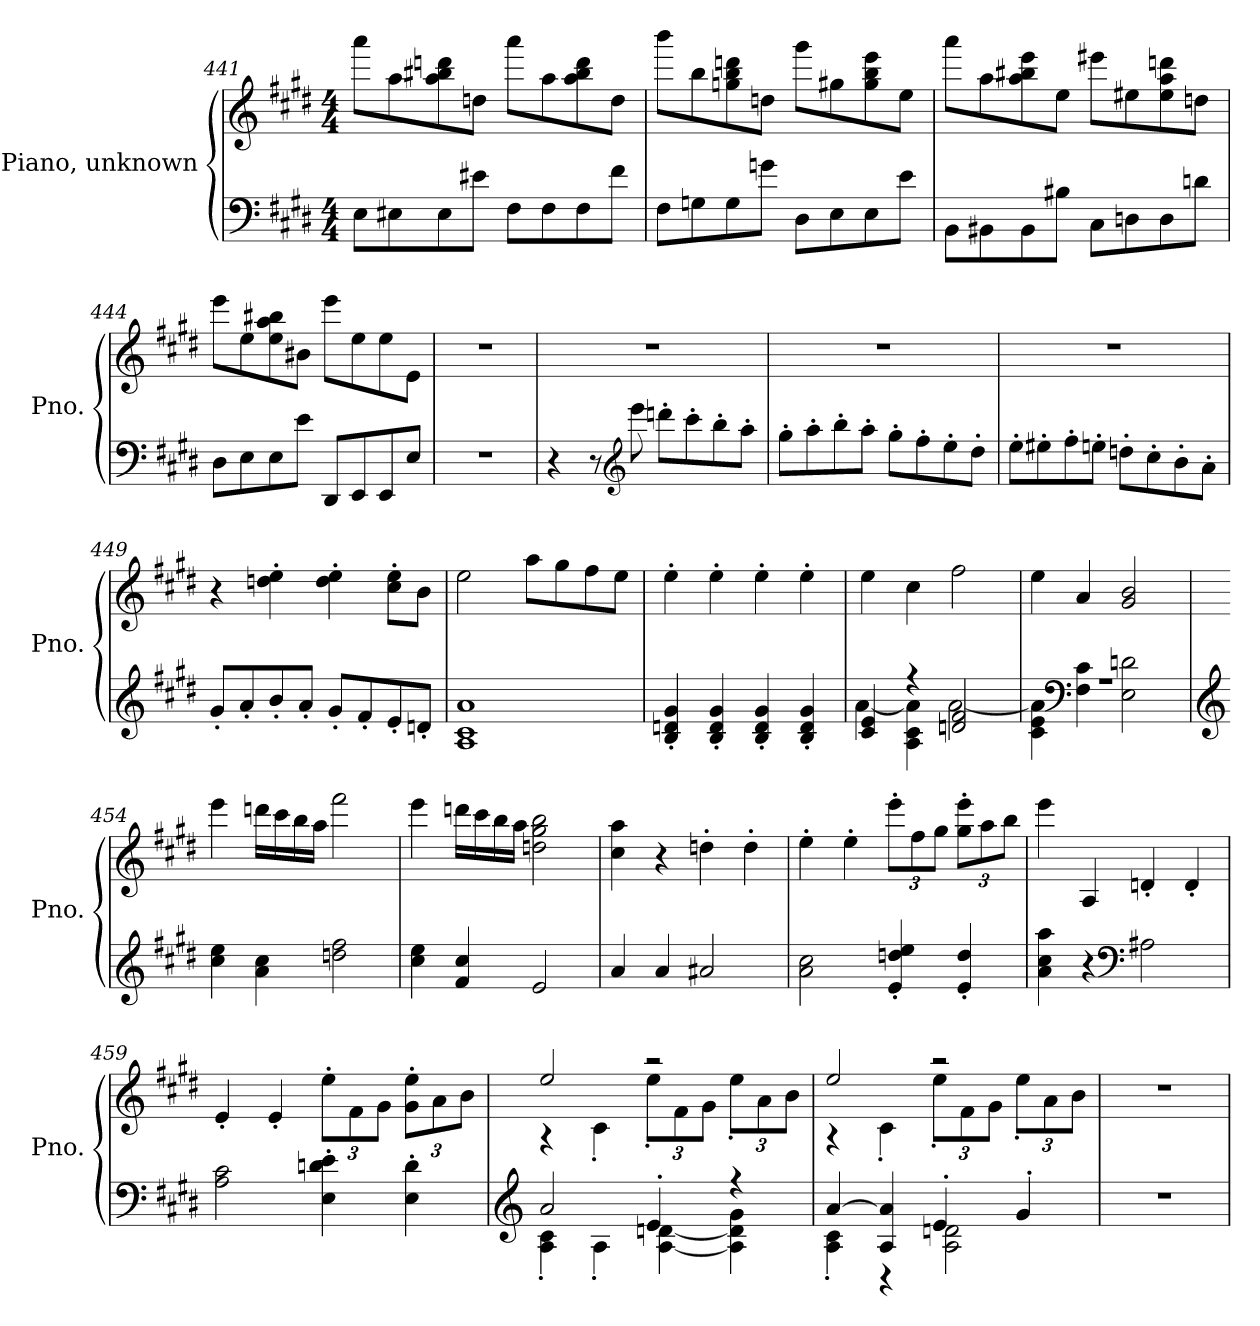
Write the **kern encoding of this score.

**kern	**kern
*part1	*part1
*staff2	*staff1
*I"Piano, unknown	*
*I'Pno.	*
*clefF4	*clefG2
*k[f#c#g#d#]	*k[f#c#g#d#]
*M4/4	*M4/4
=441	=441
8E\L	8aaa\L
8E#X\	8aa\
8E#\	8aa\ 8bb#X\ 8dddn\
8e#X\J	8ddn\J
8F#\L	8aaa\L
8F#\	8aa\
8F#\	8aa\ 8bb#\ 8ddd\
8f#\J	8dd\J
=442	=442
8F#\L	8bbb\L
8Gn\	8bb\
8G\	8ggn\ 8bb\ 8dddn\
8gn\J	8ddn\J
8D#\L	8ggg#\L
8E\	8gg#X\
8E\	8gg#\ 8bb\ 8eee\
8e\J	8ee\J
!!LO:LB:g=z
=443	=443
8BB\L	8aaa\L
8BB#X\	8aa\
8BB#\	8aa\ 8bb#X\ 8eee\
8B#X\J	8ee\J
8C#\L	8eee#X\L
8Dn\	8ee#X\
8D\	8ee#\ 8aa\ 8dddn\
8dn\J	8ddn\J
=444	=444
8D#\L	8eee\L
8E\	8ee\
8E\	8ee\ 8aa\ 8bb#X\
8e\J	8b#X\J
8DD#/L	8eee\L
8EE/	8ee\
8EE/	8ee\
8E/J	8e\J
=445	=445
1r	1r
=446	=446
4r	1r
8r	.
*clefG2	*
8eee\	.
8dddn'\L	.
8ccc#'\	.
8bb'\	.
8aa'\J	.
!!LO:LB:g=z
=447	=447
8gg#'\L	1r
8aa'\	.
8bb'\	.
8aa'\J	.
8gg#'\L	.
8ff#'\	.
8ee'\	.
8dd#'\J	.
=448	=448
8ee'\L	1r
8ee#X'\	.
8ff#'\	.
8een'\J	.
8ddn'\L	.
8cc#'\	.
8b'\	.
8a'\J	.
=449	=449
8g#'/L	4r
8a'/	.
8b'/	4ddn\' 4ee\'
8a'/J	.
8g#'/L	4dd\' 4ee\'
8f#'/	.
8e'/	8cc#\' 8ee\'L
8dn'/J	8b\J
=450	=450
1A 1c# 1a	2ee\
.	8aa\L
.	8gg#\
.	8ff#\
.	8ee\J
=451	=451
4B/' 4dn/' 4g#/'	4ee'\
4B/' 4d/' 4g#/'	4ee'\
4B/' 4d/' 4g#/'	4ee'\
4B/' 4d/' 4g#/'	4ee'\
!!LO:PB:g=z
=452	=452
*^	*
4c#/ 4e/	[4a\	4ee\
4r	4A\ 4c#\ 4a\]	4cc#\
2dn/ 2f#/	[2a\	2ff#\
=453	=453	=453
1r	4c#\ 4e\ 4a\]	4ee\
*clefF4	*	*
.	4F#\ 4c#\	4a/
.	2E\ 2dn\	2g#/ 2b/
*v	*v	*
=454	=454
*clefG2	*
4cc#\ 4ee\	4eee\
4a\ 4cc#\	16dddn\LL
.	16ccc#\
.	16bb\
.	16aa\JJ
2ddn\ 2ff#\	2fff#\
=455	=455
4cc#\ 4ee\	4eee\
4f#/ 4cc#/	16dddn\LL
.	16ccc#\
.	16bb\
.	16aa\JJ
2e/	2ddn\ 2gg#\ 2bb\
=456	=456
4a/	4cc#\ 4aa\
4a/	4r
2a#X/	4ddn'\
.	4dd'\
!!LO:LB:g=z
=457	=457
2a\ 2cc#\	4ee'\
.	4ee'\
*	*Xbrackettup
4e/' 4ddn/' 4ee/'	12eee'\L
.	12ff#\
.	12gg#\J
4e/' 4dd/'	12gg#\' 12eee\'L
.	12aa\
.	12bb\J
=458	=458
4a\ 4cc#\ 4aa\	4eee\
4r	4A/
*clefF4	*
2A#X\	4dn'/
.	4d'/
=459	=459
2A\ 2c#\	4e'/
.	4e'/
4E\' 4dn\' 4e\'	12ee'\L
.	12f#\
.	12g#\J
4E\' 4d\'	12g#\' 12ee\'L
.	12a\
.	12b\J
=460	=460
*clefG2	*
*^	*^
2a/	4A\' 4c#\'	2ee/	4r
.	4A'\	.	4c#'\
4e'/	[4A\ [4dn\	2r	12ee'\L
.	.	.	12f#\
.	.	.	12g#\J
4r	4A\] 4d\] 4g#\	.	12ee'\L
.	.	.	12a\
.	.	.	12b\J
!!LO:LB:g=z	!!
=461	=461	=461	=461
[4a/	4A\' 4c#\'	2ee/	4r
4A/ 4a/]	4r	.	4c#'\
4e'/	2A\ 2dn\	2r	12ee'\L
.	.	.	12f#\
.	.	.	12g#\J
4g#'/	.	.	12ee'\L
.	.	.	12a\
.	.	.	12b\J
*v	*v	*	*
*	*v	*v
=462	=462
1r	1r
=	=
*-	*-
